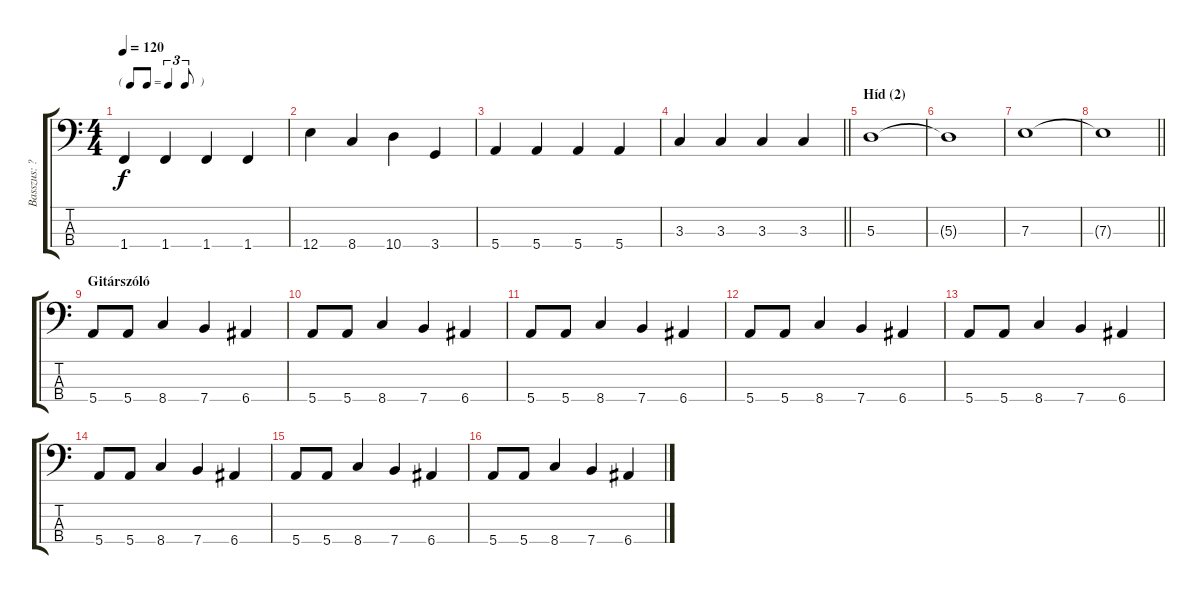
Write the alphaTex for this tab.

\track ("Basszus: ?" "Basszus: ?") {instrument electricbassfinger}
\staff {score tabs}
\tuning (G2 D2 A1 E1) {hide}
\ts (4 4)
\tf triplet8th
\tempo 120
\clef f4
\ks c
1.4.4{dy f} 1.4.4 1.4.4 1.4.4 |
12.4.4 8.4.4 10.4.4 3.4.4 |
5.4.4 5.4.4 5.4.4 5.4.4 |
\barLineRight lightlight
3.3.4 3.3.4 3.3.4 3.3.4 |
\section ("" "Híd (2)")
5.3.1 |
5.3{t}.1 |
7.3.1 |
\barLineRight lightlight
7.3{t}.1 |
\section ("" "Gitárszóló")
5.4.8 5.4.8 8.4.4 7.4.4 6.4.4 |
5.4.8 5.4.8 8.4.4 7.4.4 6.4.4 |
5.4.8 5.4.8 8.4.4 7.4.4 6.4.4 |
5.4.8 5.4.8 8.4.4 7.4.4 6.4.4 |
5.4.8 5.4.8 8.4.4 7.4.4 6.4.4 |
5.4.8 5.4.8 8.4.4 7.4.4 6.4.4 |
5.4.8 5.4.8 8.4.4 7.4.4 6.4.4 |
5.4.8 5.4.8 8.4.4 7.4.4 6.4.4
